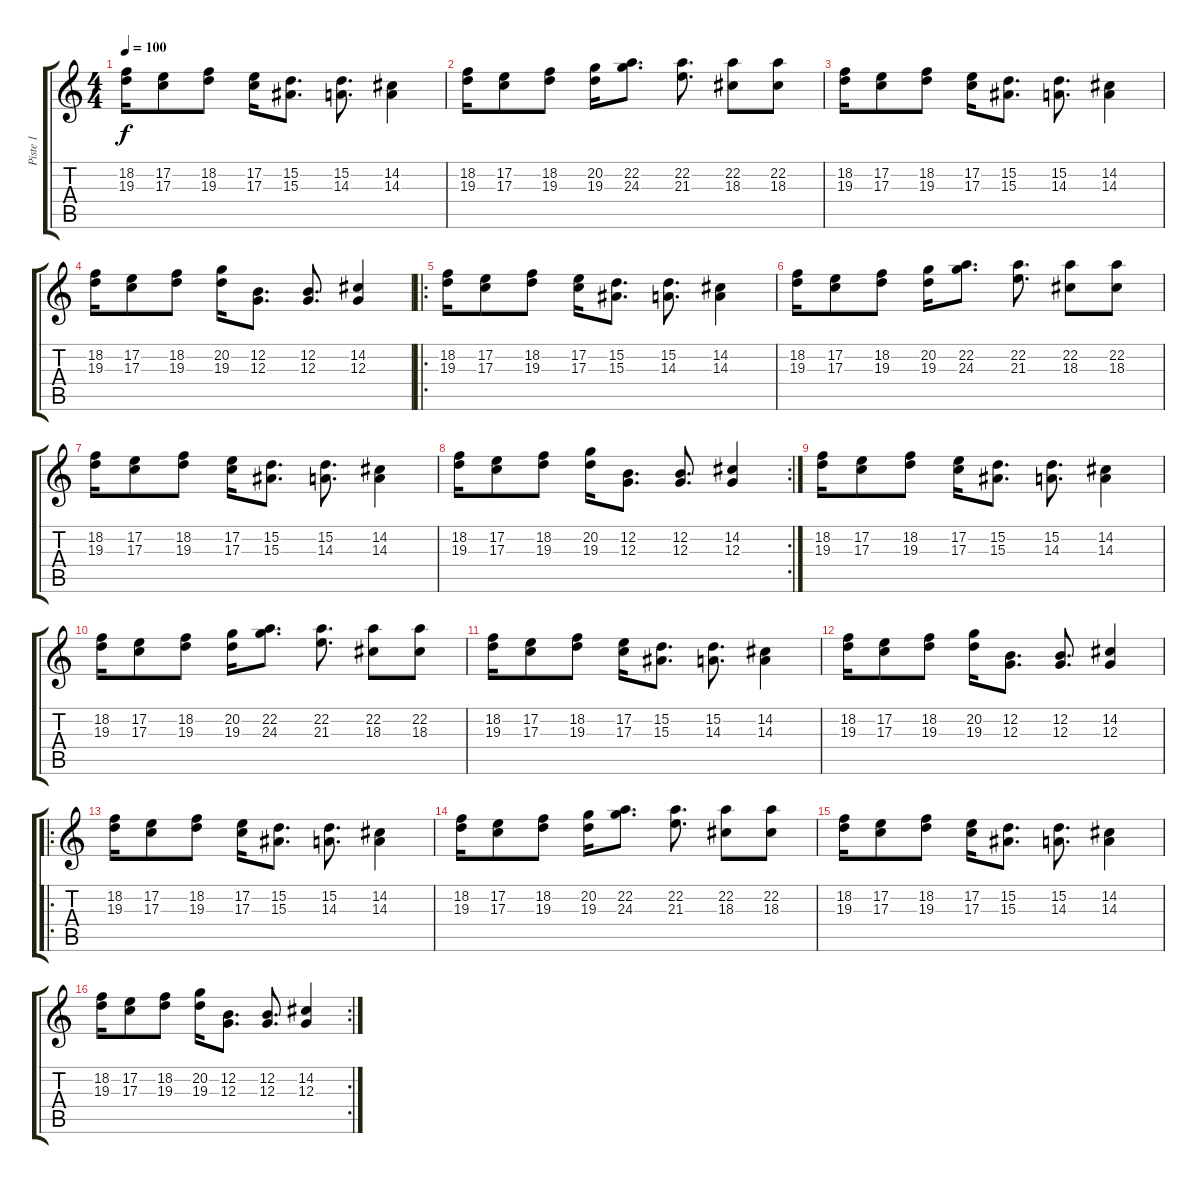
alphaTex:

\track ("Piste 1" "Piste 1") {instrument electricgrandpiano}
\staff {score tabs}
\tuning (E4 B3 G3 D3 A2 E2) {hide}
\ts (4 4)
\tempo 100
\clef g2
\ks c
(18.2 19.3).16{dy f instrument electricgrandpiano} (17.2 17.3).8 (18.2 19.3).8 (17.2 17.3).16 (15.2 15.3).8{d} (15.2 14.3).8{d} (14.2 14.3).4 |
(18.2 19.3).16 (17.2 17.3).8 (18.2 19.3).8 (20.2 19.3).16 (22.2 24.3).8{d} (22.2 21.3).8{d} (22.2 18.3).8 (22.2 18.3).8 |
(18.2 19.3).16 (17.2 17.3).8 (18.2 19.3).8 (17.2 17.3).16 (15.2 15.3).8{d} (15.2 14.3).8{d} (14.2 14.3).4 |
(18.2 19.3).16 (17.2 17.3).8 (18.2 19.3).8 (20.2 19.3).16 (12.2 12.3).8{d} (12.2 12.3).8{d} (14.2 12.3).4 |
\ro
(18.2 19.3).16 (17.2 17.3).8 (18.2 19.3).8 (17.2 17.3).16 (15.2 15.3).8{d} (15.2 14.3).8{d} (14.2 14.3).4 |
(18.2 19.3).16 (17.2 17.3).8 (18.2 19.3).8 (20.2 19.3).16 (22.2 24.3).8{d} (22.2 21.3).8{d} (22.2 18.3).8 (22.2 18.3).8 |
(18.2 19.3).16 (17.2 17.3).8 (18.2 19.3).8 (17.2 17.3).16 (15.2 15.3).8{d} (15.2 14.3).8{d} (14.2 14.3).4 |
\rc 2
(18.2 19.3).16 (17.2 17.3).8 (18.2 19.3).8 (20.2 19.3).16 (12.2 12.3).8{d} (12.2 12.3).8{d} (14.2 12.3).4 |
(18.2 19.3).16 (17.2 17.3).8 (18.2 19.3).8 (17.2 17.3).16 (15.2 15.3).8{d} (15.2 14.3).8{d} (14.2 14.3).4 |
(18.2 19.3).16 (17.2 17.3).8 (18.2 19.3).8 (20.2 19.3).16 (22.2 24.3).8{d} (22.2 21.3).8{d} (22.2 18.3).8 (22.2 18.3).8 |
(18.2 19.3).16 (17.2 17.3).8 (18.2 19.3).8 (17.2 17.3).16 (15.2 15.3).8{d} (15.2 14.3).8{d} (14.2 14.3).4 |
(18.2 19.3).16 (17.2 17.3).8 (18.2 19.3).8 (20.2 19.3).16 (12.2 12.3).8{d} (12.2 12.3).8{d} (14.2 12.3).4 |
\ro
(18.2 19.3).16 (17.2 17.3).8 (18.2 19.3).8 (17.2 17.3).16 (15.2 15.3).8{d} (15.2 14.3).8{d} (14.2 14.3).4 |
(18.2 19.3).16 (17.2 17.3).8 (18.2 19.3).8 (20.2 19.3).16 (22.2 24.3).8{d} (22.2 21.3).8{d} (22.2 18.3).8 (22.2 18.3).8 |
(18.2 19.3).16 (17.2 17.3).8 (18.2 19.3).8 (17.2 17.3).16 (15.2 15.3).8{d} (15.2 14.3).8{d} (14.2 14.3).4 |
\rc 2
(18.2 19.3).16 (17.2 17.3).8 (18.2 19.3).8 (20.2 19.3).16 (12.2 12.3).8{d} (12.2 12.3).8{d} (14.2 12.3).4
